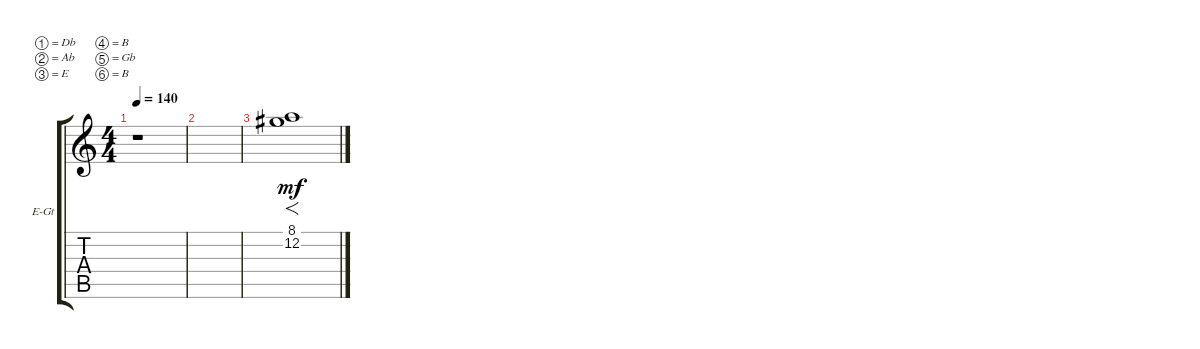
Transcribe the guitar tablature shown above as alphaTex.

\defaultSystemsLayout 4
\bracketExtendMode groupsimilarinstruments
\firstSystemTrackNameOrientation horizontal
\otherSystemsTrackNameOrientation horizontal
\track ("Electric Guitar" "E-Gt") {instrument distortionguitar}
\staff {score tabs}
\tuning (Db4 Ab3 E3 B2 Gb2 B1)
\ts (4 4)
\tempo 140
\clef g2
\ks c
r.1{dy mf} |
|
(8.1 12.2).1{f}
